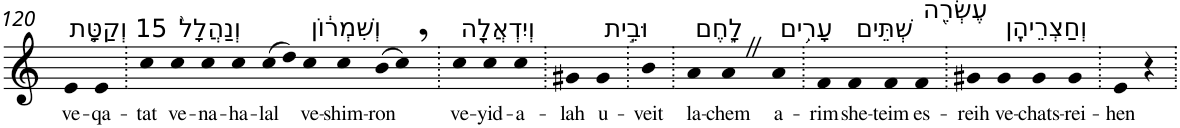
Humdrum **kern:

**kern	**text
*part1	*part1
*staff1	*staff1
*I"Piano	*
*I'Pno	*
!!LO:PB:g=z
*clefG2	*
*k[]	*
=120	=120
!LO:TX:a:t=15 וְקַטָּ֤ת	!
!	!LO:LY:b
4e	ve-
!	!LO:LY:b
4e	-qa-
=121.	=121.
!	!LO:LY:b
4cc	-tat
!LO:TX:a:t=וְנַהֲלָל֙	!
!	!LO:LY:b
4cc	ve-
!	!LO:LY:b
4cc	-na-
!	!LO:LY:b
4cc	-ha-
!	!LO:LY:b
(>8cc	-lal
8dd)	.
!LO:TX:a:t=וְשִׁמְר֔וֹן	!
!	!LO:LY:b
4cc	ve-
!	!LO:LY:b
4cc	-shim-
!	!LO:LY:b
(>8b	-ron
8cc,)	.
=122.	=122.
!LO:TX:a:t=וְיִדְאֲלָ֖ה	!
!	!LO:LY:b
4cc	ve-
!	!LO:LY:b
4cc	-yid-
!	!LO:LY:b
4cc	-a-
=123.	=123.
!	!LO:LY:b
4g#X	-lah
!LO:TX:a:t=וּבֵ֣ית	!
!	!LO:LY:b
4g#	u-
=124.	=124.
!	!LO:LY:b
4b	-veit
=125.	=125.
!LO:TX:a:t=לָ֑חֶם	!
!	!LO:LY:b
4a	la-
!	!LO:LY:b
4aZ	-chem
!LO:TX:a:t=עָרִ֥ים	!
!	!LO:LY:b
4a	a-
=126.	=126.
!	!LO:LY:b
4f	-rim
!LO:TX:a:t=שְׁתֵּים	!
!	!LO:LY:b
4f	she-
!	!LO:LY:b
4f	-teim
!LO:TX:a:t=עֶשְׂרֵ֖ה	!
!	!LO:LY:b
4f	es-
=127.	=127.
!	!LO:LY:b
4g#X	-reih
!LO:TX:a:t=וְחַצְרֵיהֶֽן	!
!	!LO:LY:b
4g#	ve-
!	!LO:LY:b
4g#	-chats-
!	!LO:LY:b
4g#	-rei-
=128.	=128.
!	!LO:LY:b
4e	-hen
4r	.
=.	=.
*-	*-
